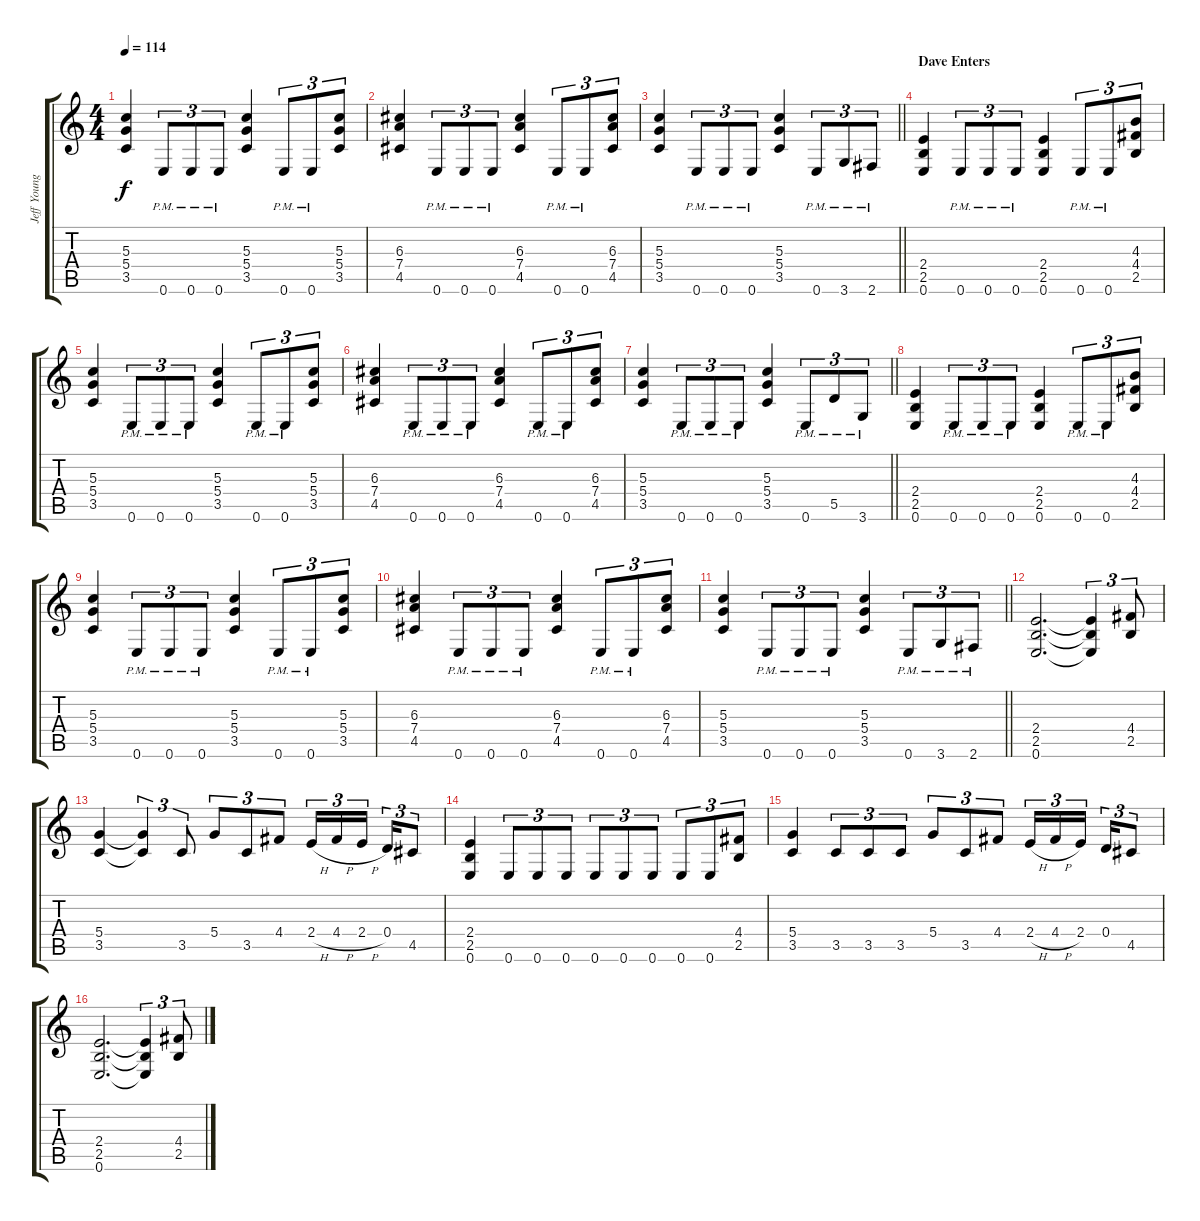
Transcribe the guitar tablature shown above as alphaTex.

\track ("Jeff Young" "Jeff Young") {instrument distortionguitar}
\staff {score tabs}
\tuning (E4 B3 G3 D3 A2 E2) {hide}
\ts (4 4)
\tempo 114
\clef g2
\ks c
(5.3 5.4 3.5).4{dy f} 0.6{pm}.8{tu (3 2)} 0.6{pm}.8{tu (3 2)} 0.6{pm}.8{tu (3 2)} (5.3 5.4 3.5).4 0.6{pm}.8{tu (3 2)} 0.6{pm}.8{tu (3 2)} (5.3 5.4 3.5).8{tu (3 2)} |
(6.3 7.4 4.5).4 0.6{pm}.8{tu (3 2)} 0.6{pm}.8{tu (3 2)} 0.6{pm}.8{tu (3 2)} (6.3 7.4 4.5).4 0.6{pm}.8{tu (3 2)} 0.6{pm}.8{tu (3 2)} (6.3 7.4 4.5).8{tu (3 2)} |
\barLineRight lightlight
(5.3 5.4 3.5).4 0.6{pm}.8{tu (3 2)} 0.6{pm}.8{tu (3 2)} 0.6{pm}.8{tu (3 2)} (5.3 5.4 3.5).4 0.6{pm}.8{tu (3 2)} 3.6{pm}.8{tu (3 2)} 2.6{pm}.8{tu (3 2)} |
\section ("" "Dave Enters")
(2.4 2.5 0.6).4 0.6{pm}.8{tu (3 2)} 0.6{pm}.8{tu (3 2)} 0.6{pm}.8{tu (3 2)} (2.4 2.5 0.6).4 0.6{pm}.8{tu (3 2)} 0.6{pm}.8{tu (3 2)} (4.3 4.4 2.5).8{tu (3 2)} |
(5.3 5.4 3.5).4 0.6{pm}.8{tu (3 2)} 0.6{pm}.8{tu (3 2)} 0.6{pm}.8{tu (3 2)} (5.3 5.4 3.5).4 0.6{pm}.8{tu (3 2)} 0.6{pm}.8{tu (3 2)} (5.3 5.4 3.5).8{tu (3 2)} |
(6.3 7.4 4.5).4 0.6{pm}.8{tu (3 2)} 0.6{pm}.8{tu (3 2)} 0.6{pm}.8{tu (3 2)} (6.3 7.4 4.5).4 0.6{pm}.8{tu (3 2)} 0.6{pm}.8{tu (3 2)} (6.3 7.4 4.5).8{tu (3 2)} |
\barLineRight lightlight
(5.3 5.4 3.5).4 0.6{pm}.8{tu (3 2)} 0.6{pm}.8{tu (3 2)} 0.6{pm}.8{tu (3 2)} (5.3 5.4 3.5).4 0.6{pm}.8{tu (3 2)} 5.5{pm}.8{tu (3 2)} 3.6{pm}.8{tu (3 2)} |
(2.4 2.5 0.6).4 0.6{pm}.8{tu (3 2)} 0.6{pm}.8{tu (3 2)} 0.6{pm}.8{tu (3 2)} (2.4 2.5 0.6).4 0.6{pm}.8{tu (3 2)} 0.6{pm}.8{tu (3 2)} (4.3 4.4 2.5).8{tu (3 2)} |
(5.3 5.4 3.5).4 0.6{pm}.8{tu (3 2)} 0.6{pm}.8{tu (3 2)} 0.6{pm}.8{tu (3 2)} (5.3 5.4 3.5).4 0.6{pm}.8{tu (3 2)} 0.6{pm}.8{tu (3 2)} (5.3 5.4 3.5).8{tu (3 2)} |
(6.3 7.4 4.5).4 0.6{pm}.8{tu (3 2)} 0.6{pm}.8{tu (3 2)} 0.6{pm}.8{tu (3 2)} (6.3 7.4 4.5).4 0.6{pm}.8{tu (3 2)} 0.6{pm}.8{tu (3 2)} (6.3 7.4 4.5).8{tu (3 2)} |
\barLineRight lightlight
(5.3 5.4 3.5).4 0.6{pm}.8{tu (3 2)} 0.6{pm}.8{tu (3 2)} 0.6{pm}.8{tu (3 2)} (5.3 5.4 3.5).4 0.6{pm}.8{tu (3 2)} 3.6{pm}.8{tu (3 2)} 2.6{pm}.8{tu (3 2)} |
(2.4 2.5 0.6).2{d} (2.4{t} 2.5{t} 0.6{t}).4{tu (3 2)} (4.4 2.5).8{tu (3 2)} |
(5.4 3.5).4 (5.4{t} 3.5{t}).4{tu (3 2)} 3.5.8{tu (3 2)} 5.4.8{tu (3 2)} 3.5.8{tu (3 2)} 4.4.8{tu (3 2)} 2.4{h}.16{tu (3 2)} 4.4{h}.16{tu (3 2)} 2.4{h}.16{tu (3 2) beam splitsecondary} 0.4.16{tu (3 2)} 4.5.8{tu (3 2)} |
(2.4 2.5 0.6).4 0.6.8{tu (3 2)} 0.6.8{tu (3 2)} 0.6.8{tu (3 2)} 0.6.8{tu (3 2)} 0.6.8{tu (3 2)} 0.6.8{tu (3 2)} 0.6.8{tu (3 2)} 0.6.8{tu (3 2)} (4.4 2.5).8{tu (3 2)} |
(5.4 3.5).4 3.5.8{tu (3 2)} 3.5.8{tu (3 2)} 3.5.8{tu (3 2)} 5.4.8{tu (3 2)} 3.5.8{tu (3 2)} 4.4.8{tu (3 2)} 2.4{h}.16{tu (3 2)} 4.4{h}.16{tu (3 2)} 2.4.16{tu (3 2) beam splitsecondary} 0.4.16{tu (3 2)} 4.5.8{tu (3 2)} |
(2.4 2.5 0.6).2{d} (2.4{t} 2.5{t} 0.6{t}).4{tu (3 2)} (4.4 2.5).8{tu (3 2)}
